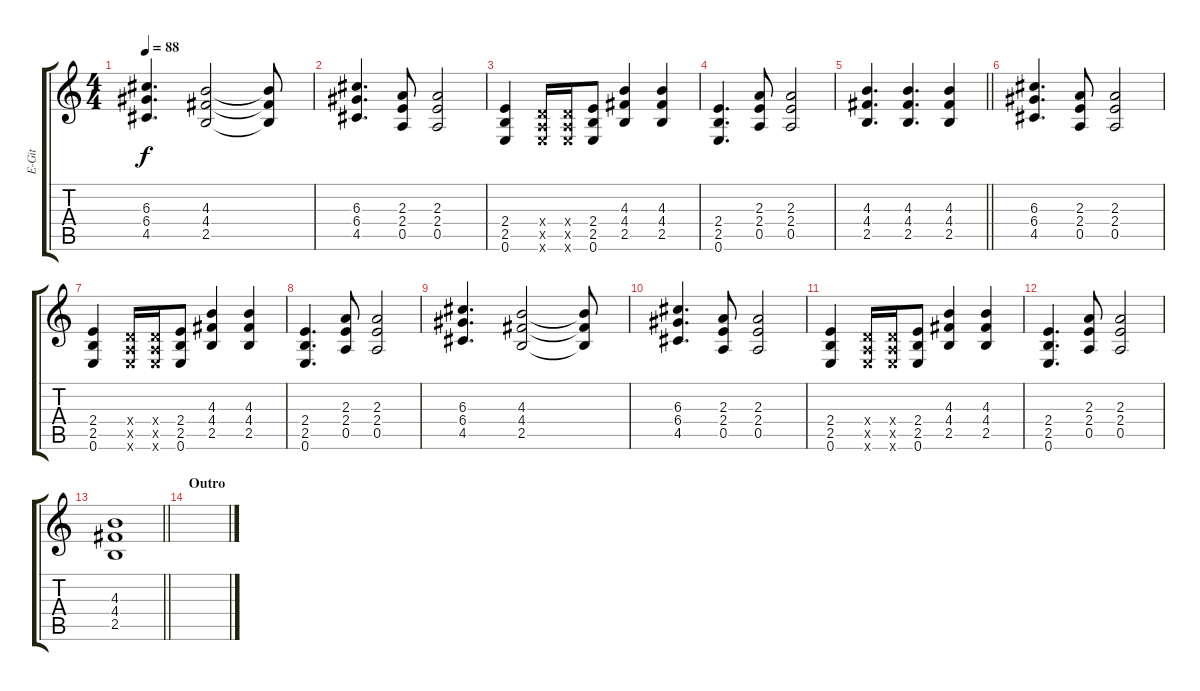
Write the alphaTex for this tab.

\track ("E-Git" "E-Git") {instrument distortionguitar}
\staff {score tabs}
\tuning (E4 B3 G3 D3 A2 E2) {hide}
\ts (4 4)
\tempo 88
\clef g2
\ks c
(6.3 6.4 4.5).4{d dy f} (4.3 4.4 2.5).2 (4.3{t} 4.4{t} 2.5{t}).8 |
(6.3 6.4 4.5).4{d} (2.3 2.4 0.5).8 (2.3 2.4 0.5).2 |
(2.4 2.5 0.6).4 (0.4{x} 0.5{x} 0.6{x}).16 (0.4{x} 0.5{x} 0.6{x}).16 (2.4 2.5 0.6).8 (4.3 4.4 2.5).4 (4.3 4.4 2.5).4 |
(2.4 2.5 0.6).4{d} (2.3 2.4 0.5).8 (2.3 2.4 0.5).2 |
\barLineRight lightlight
(4.3 4.4 2.5).4{d} (4.3 4.4 2.5).4{d} (4.3 4.4 2.5).4 |
(6.3 6.4 4.5).4{d} (2.3 2.4 0.5).8 (2.3 2.4 0.5).2 |
(2.4 2.5 0.6).4 (0.4{x} 0.5{x} 0.6{x}).16 (0.4{x} 0.5{x} 0.6{x}).16 (2.4 2.5 0.6).8 (4.3 4.4 2.5).4 (4.3 4.4 2.5).4 |
(2.4 2.5 0.6).4{d} (2.3 2.4 0.5).8 (2.3 2.4 0.5).2 |
(6.3 6.4 4.5).4{d} (4.3 4.4 2.5).2 (4.3{t} 4.4{t} 2.5{t}).8 |
(6.3 6.4 4.5).4{d} (2.3 2.4 0.5).8 (2.3 2.4 0.5).2 |
(2.4 2.5 0.6).4 (0.4{x} 0.5{x} 0.6{x}).16 (0.4{x} 0.5{x} 0.6{x}).16 (2.4 2.5 0.6).8 (4.3 4.4 2.5).4 (4.3 4.4 2.5).4 |
(2.4 2.5 0.6).4{d} (2.3 2.4 0.5).8 (2.3 2.4 0.5).2 |
\barLineRight lightlight
(4.3 4.4 2.5).1 |
\section ("" "Outro")
